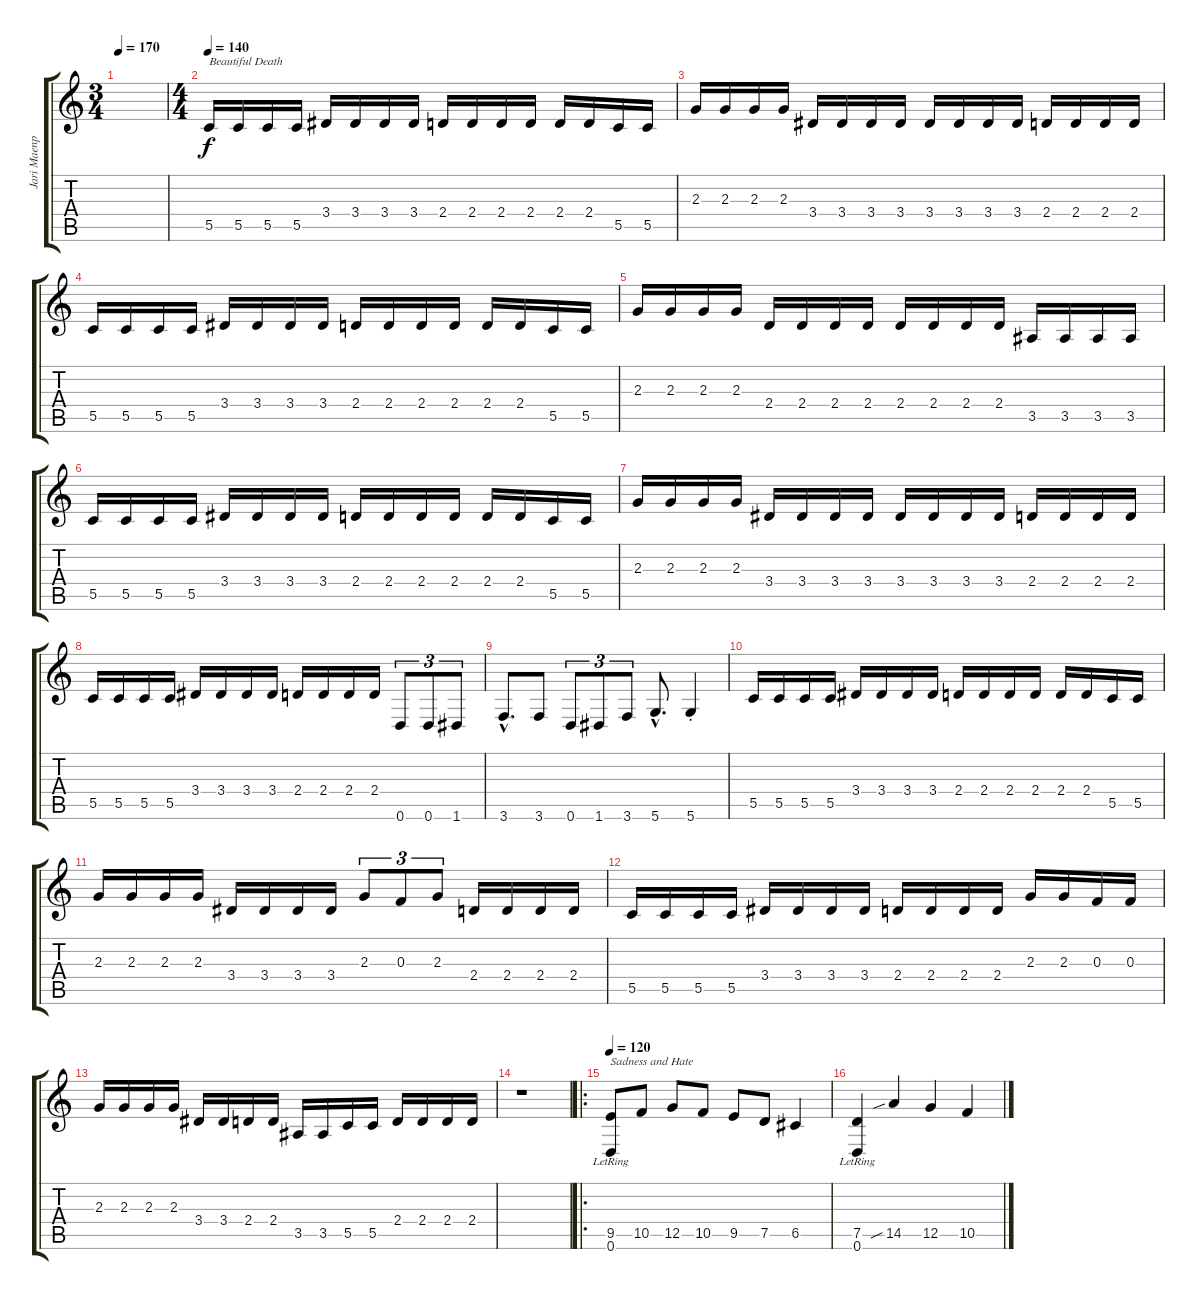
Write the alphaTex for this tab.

\track ("Jari Maenpäa" "Jari Maenp") {instrument distortionguitar}
\staff {score tabs}
\tuning (D4 A3 F3 C3 G2 D2) {hide}
\ts (3 4)
\tempo 170
\clef g2
\ks c
|
\ts (4 4)
\tempo 140
5.5.16{txt "Beautiful Death"} 5.5.16 5.5.16 5.5.16 3.4.16 3.4.16 3.4.16 3.4.16 2.4.16 2.4.16 2.4.16 2.4.16 2.4.16 2.4.16 5.5.16 5.5.16 |
2.3.16 2.3.16 2.3.16 2.3.16 3.4.16 3.4.16 3.4.16 3.4.16 3.4.16 3.4.16 3.4.16 3.4.16 2.4.16 2.4.16 2.4.16 2.4.16 |
5.5.16 5.5.16 5.5.16 5.5.16 3.4.16 3.4.16 3.4.16 3.4.16 2.4.16 2.4.16 2.4.16 2.4.16 2.4.16 2.4.16 5.5.16 5.5.16 |
2.3.16 2.3.16 2.3.16 2.3.16 2.4.16 2.4.16 2.4.16 2.4.16 2.4.16 2.4.16 2.4.16 2.4.16 3.5.16 3.5.16 3.5.16 3.5.16 |
5.5.16 5.5.16 5.5.16 5.5.16 3.4.16 3.4.16 3.4.16 3.4.16 2.4.16 2.4.16 2.4.16 2.4.16 2.4.16 2.4.16 5.5.16 5.5.16 |
2.3.16 2.3.16 2.3.16 2.3.16 3.4.16 3.4.16 3.4.16 3.4.16 3.4.16 3.4.16 3.4.16 3.4.16 2.4.16 2.4.16 2.4.16 2.4.16 |
5.5.16 5.5.16 5.5.16 5.5.16 3.4.16 3.4.16 3.4.16 3.4.16 2.4.16 2.4.16 2.4.16 2.4.16 0.6.8{tu (3 2)} 0.6.8{tu (3 2)} 1.6.8{tu (3 2)} |
3.6{hac}.8{d} 3.6.8 0.6.8{tu (3 2)} 1.6.8{tu (3 2)} 3.6.8{tu (3 2)} 5.6{hac}.8{d} 5.6{st}.4 |
5.5.16 5.5.16 5.5.16 5.5.16 3.4.16 3.4.16 3.4.16 3.4.16 2.4.16 2.4.16 2.4.16 2.4.16 2.4.16 2.4.16 5.5.16 5.5.16 |
2.3.16 2.3.16 2.3.16 2.3.16 3.4.16 3.4.16 3.4.16 3.4.16 2.3.8{tu (3 2)} 0.3.8{tu (3 2)} 2.3.8{tu (3 2)} 2.4.16 2.4.16 2.4.16 2.4.16 |
5.5.16 5.5.16 5.5.16 5.5.16 3.4.16 3.4.16 3.4.16 3.4.16 2.4.16 2.4.16 2.4.16 2.4.16 2.3.16 2.3.16 0.3.16 0.3.16 |
2.3.16 2.3.16 2.3.16 2.3.16 3.4.16 3.4.16 2.4.16 2.4.16 3.5.16 3.5.16 5.5.16 5.5.16 2.4.16 2.4.16 2.4.16 2.4.16 |
r.1 |
\ro
\tempo 120
(9.5 0.6{lr}).8{txt "Sadness and Hate" instrument acousticguitarnylon} 10.5.8 12.5.8 10.5.8 9.5.8 7.5.8 6.5.4 |
(7.5 0.6{lr}).4 14.5{sib}.4 12.5.4 10.5.4
